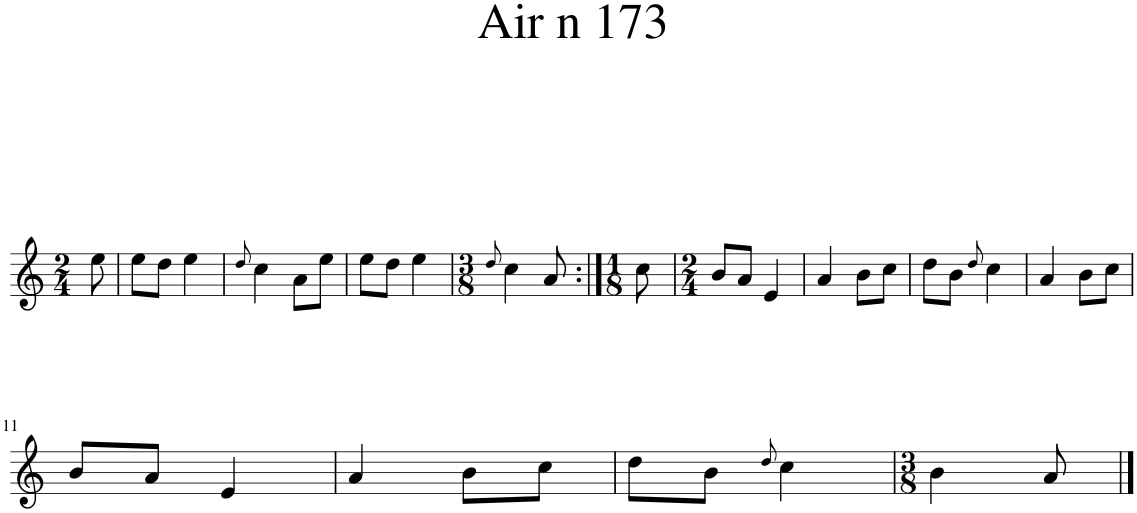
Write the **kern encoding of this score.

**kern
*part1
*staff1
*I"Piano
*I'Pno.
*clefG2
*k[]
*M2/4
=1
8ee\
=2
8ee\L
8dd\J
4ee\
=3
8qdd/
4cc\
8a\L
8ee\J
=4
8ee\L
8dd\J
4ee\
=5
*M3/8
8qdd/
4cc\
8a/
=6:|!
*M1/8
8cc\
=7
*M2/4
8b/L
8a/J
4e/
=8
4a/
8b\L
8cc\J
=9
8dd\L
8b\J
8qdd/
4cc\
=10
4a/
8b\L
8cc\J
!!LO:LB:g=z
=11
8b/L
8a/J
4e/
=12
4a/
8b\L
8cc\J
=13
8dd\L
8b\J
8qdd/
4cc\
=14
*M3/8
4b\
8a/
==
*-
